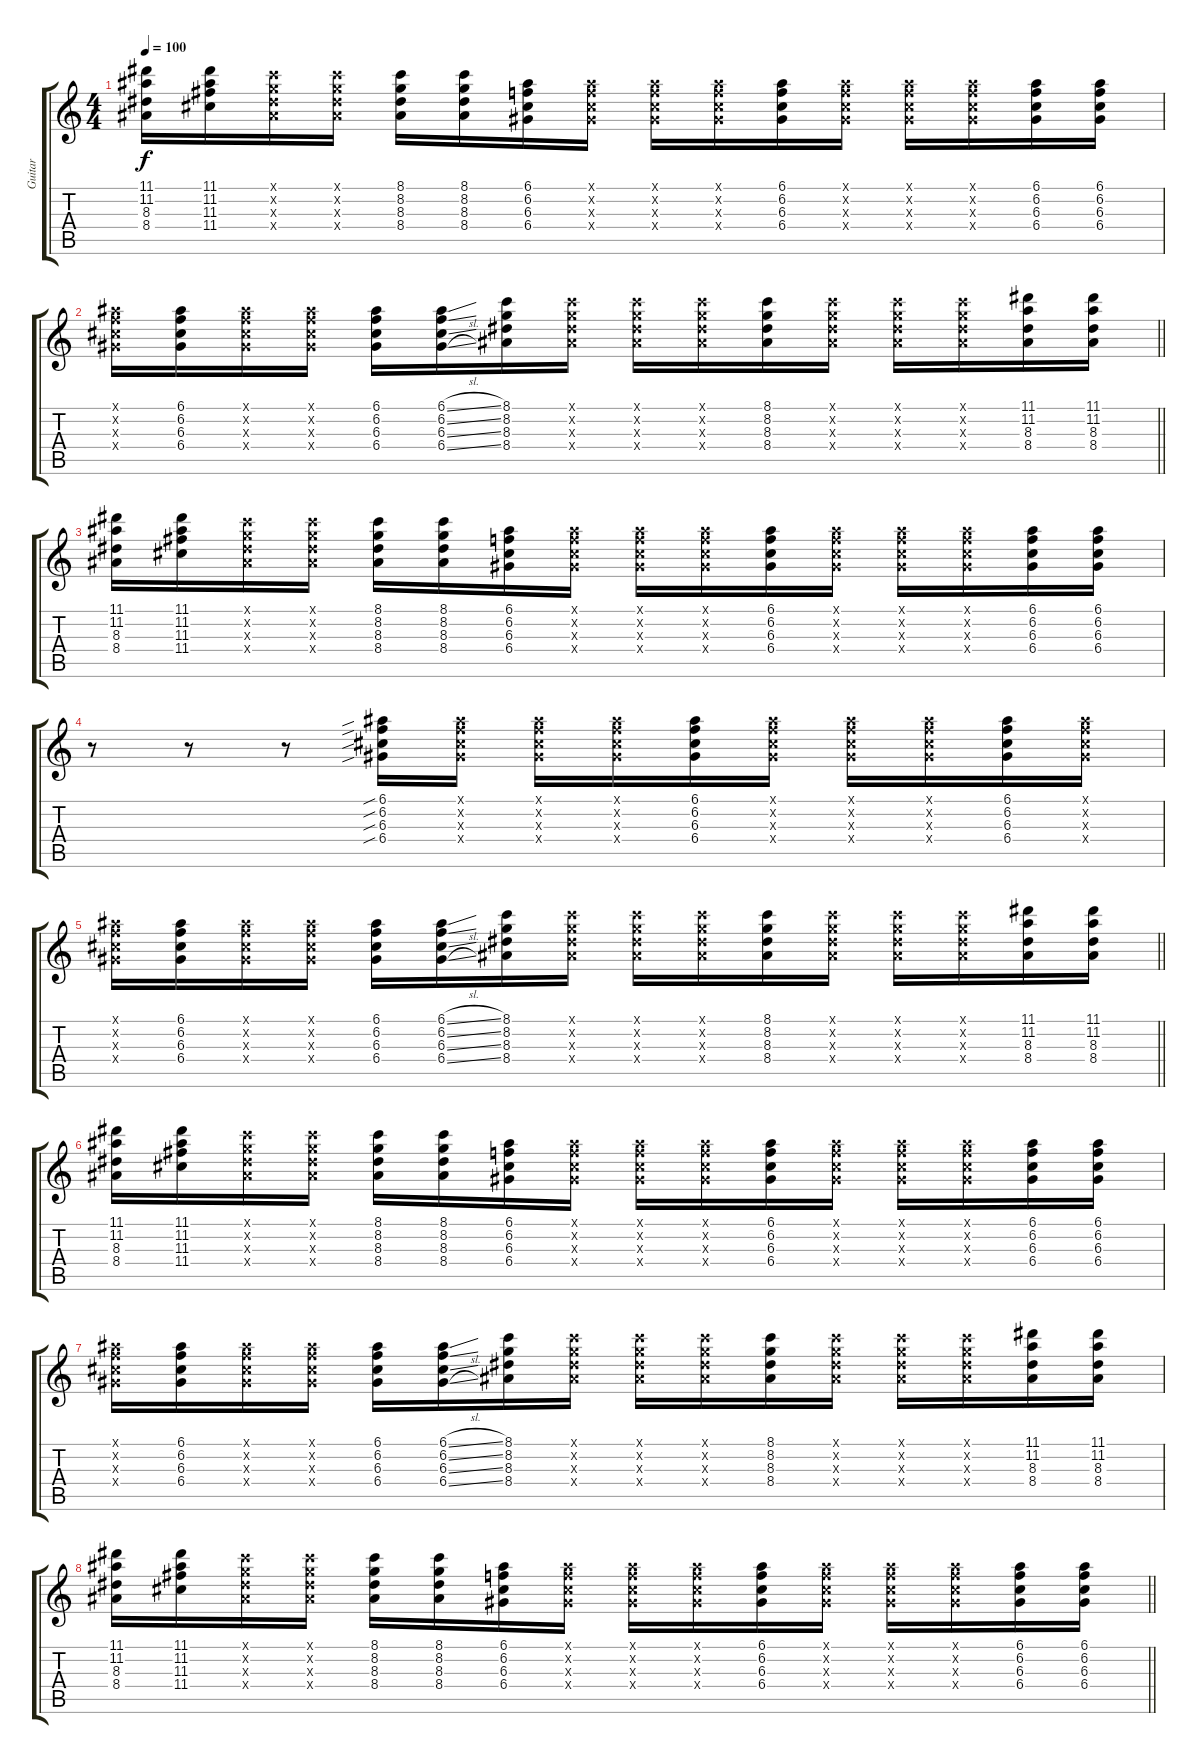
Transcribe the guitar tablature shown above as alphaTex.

\track ("Guitar" "Guitar") {instrument electricguitarclean}
\staff {score tabs}
\tuning (E4 B3 G3 D3 A2 E2) {hide}
\ts (4 4)
\tempo 100
\clef g2
\ks c
(11.1 11.2 8.3 8.4).16{dy f} (11.1 11.2 11.3 11.4).16 (8.1{x} 8.2{x} 8.3{x} 8.4{x}).16 (8.1{x} 8.2{x} 8.3{x} 8.4{x}).16 (8.1 8.2 8.3 8.4).16 (8.1 8.2 8.3 8.4).16 (6.1 6.2 6.3 6.4).16 (6.1{x} 6.2{x} 6.3{x} 6.4{x}).16 (6.1{x} 6.2{x} 6.3{x} 6.4{x}).16 (6.1{x} 6.2{x} 6.3{x} 6.4{x}).16 (6.1 6.2 6.3 6.4).16 (6.1{x} 6.2{x} 6.3{x} 6.4{x}).16 (6.1{x} 6.2{x} 6.3{x} 6.4{x}).16 (6.1{x} 6.2{x} 6.3{x} 6.4{x}).16 (6.1 6.2 6.3 6.4).16 (6.1 6.2 6.3 6.4).16 |
\barLineRight lightlight
(6.1{x} 6.2{x} 6.3{x} 6.4{x}).16 (6.1 6.2 6.3 6.4).16 (6.1{x} 6.2{x} 6.3{x} 6.4{x}).16 (6.1{x} 6.2{x} 6.3{x} 6.4{x}).16 (6.1 6.2 6.3 6.4).16 (6.1{sl} 6.2{sl} 6.3{sl} 6.4{sl}).16 (8.1 8.2 8.3 8.4).16 (8.1{x} 8.2{x} 8.3{x} 8.4{x}).16 (8.1{x} 8.2{x} 8.3{x} 8.4{x}).16 (8.1{x} 8.2{x} 8.3{x} 8.4{x}).16 (8.1 8.2 8.3 8.4).16 (8.1{x} 8.2{x} 8.3{x} 8.4{x}).16 (8.1{x} 8.2{x} 8.3{x} 8.4{x}).16 (8.1{x} 8.2{x} 8.3{x} 8.4{x}).16 (11.1 11.2 8.3 8.4).16 (11.1 11.2 8.3 8.4).16 |
(11.1 11.2 8.3 8.4).16 (11.1 11.2 11.3 11.4).16 (8.1{x} 8.2{x} 8.3{x} 8.4{x}).16 (8.1{x} 8.2{x} 8.3{x} 8.4{x}).16 (8.1 8.2 8.3 8.4).16 (8.1 8.2 8.3 8.4).16 (6.1 6.2 6.3 6.4).16 (6.1{x} 6.2{x} 6.3{x} 6.4{x}).16 (6.1{x} 6.2{x} 6.3{x} 6.4{x}).16 (6.1{x} 6.2{x} 6.3{x} 6.4{x}).16 (6.1 6.2 6.3 6.4).16 (6.1{x} 6.2{x} 6.3{x} 6.4{x}).16 (6.1{x} 6.2{x} 6.3{x} 6.4{x}).16 (6.1{x} 6.2{x} 6.3{x} 6.4{x}).16 (6.1 6.2 6.3 6.4).16 (6.1 6.2 6.3 6.4).16 |
r.8 r.8 r.8 (6.1{sib} 6.2{sib} 6.3{sib} 6.4{sib}).16 (6.1{x} 6.2{x} 6.3{x} 6.4{x}).16 (6.1{x} 6.2{x} 6.3{x} 6.4{x}).16 (6.1{x} 6.2{x} 6.3{x} 6.4{x}).16 (6.1 6.2 6.3 6.4).16 (6.1{x} 6.2{x} 6.3{x} 6.4{x}).16 (6.1{x} 6.2{x} 6.3{x} 6.4{x}).16 (6.1{x} 6.2{x} 6.3{x} 6.4{x}).16 (6.1 6.2 6.3 6.4).16 (6.1{x} 6.2{x} 6.3{x} 6.4{x}).16 |
\barLineRight lightlight
(6.1{x} 6.2{x} 6.3{x} 6.4{x}).16 (6.1 6.2 6.3 6.4).16 (6.1{x} 6.2{x} 6.3{x} 6.4{x}).16 (6.1{x} 6.2{x} 6.3{x} 6.4{x}).16 (6.1 6.2 6.3 6.4).16 (6.1{sl} 6.2{sl} 6.3{sl} 6.4{sl}).16 (8.1 8.2 8.3 8.4).16 (8.1{x} 8.2{x} 8.3{x} 8.4{x}).16 (8.1{x} 8.2{x} 8.3{x} 8.4{x}).16 (8.1{x} 8.2{x} 8.3{x} 8.4{x}).16 (8.1 8.2 8.3 8.4).16 (8.1{x} 8.2{x} 8.3{x} 8.4{x}).16 (8.1{x} 8.2{x} 8.3{x} 8.4{x}).16 (8.1{x} 8.2{x} 8.3{x} 8.4{x}).16 (11.1 11.2 8.3 8.4).16 (11.1 11.2 8.3 8.4).16 |
(11.1 11.2 8.3 8.4).16 (11.1 11.2 11.3 11.4).16 (8.1{x} 8.2{x} 8.3{x} 8.4{x}).16 (8.1{x} 8.2{x} 8.3{x} 8.4{x}).16 (8.1 8.2 8.3 8.4).16 (8.1 8.2 8.3 8.4).16 (6.1 6.2 6.3 6.4).16 (6.1{x} 6.2{x} 6.3{x} 6.4{x}).16 (6.1{x} 6.2{x} 6.3{x} 6.4{x}).16 (6.1{x} 6.2{x} 6.3{x} 6.4{x}).16 (6.1 6.2 6.3 6.4).16 (6.1{x} 6.2{x} 6.3{x} 6.4{x}).16 (6.1{x} 6.2{x} 6.3{x} 6.4{x}).16 (6.1{x} 6.2{x} 6.3{x} 6.4{x}).16 (6.1 6.2 6.3 6.4).16 (6.1 6.2 6.3 6.4).16 |
(6.1{x} 6.2{x} 6.3{x} 6.4{x}).16 (6.1 6.2 6.3 6.4).16 (6.1{x} 6.2{x} 6.3{x} 6.4{x}).16 (6.1{x} 6.2{x} 6.3{x} 6.4{x}).16 (6.1 6.2 6.3 6.4).16 (6.1{sl} 6.2{sl} 6.3{sl} 6.4{sl}).16 (8.1 8.2 8.3 8.4).16 (8.1{x} 8.2{x} 8.3{x} 8.4{x}).16 (8.1{x} 8.2{x} 8.3{x} 8.4{x}).16 (8.1{x} 8.2{x} 8.3{x} 8.4{x}).16 (8.1 8.2 8.3 8.4).16 (8.1{x} 8.2{x} 8.3{x} 8.4{x}).16 (8.1{x} 8.2{x} 8.3{x} 8.4{x}).16 (8.1{x} 8.2{x} 8.3{x} 8.4{x}).16 (11.1 11.2 8.3 8.4).16 (11.1 11.2 8.3 8.4).16 |
\barLineRight lightlight
(11.1 11.2 8.3 8.4).16 (11.1 11.2 11.3 11.4).16 (8.1{x} 8.2{x} 8.3{x} 8.4{x}).16 (8.1{x} 8.2{x} 8.3{x} 8.4{x}).16 (8.1 8.2 8.3 8.4).16 (8.1 8.2 8.3 8.4).16 (6.1 6.2 6.3 6.4).16 (6.1{x} 6.2{x} 6.3{x} 6.4{x}).16 (6.1{x} 6.2{x} 6.3{x} 6.4{x}).16 (6.1{x} 6.2{x} 6.3{x} 6.4{x}).16 (6.1 6.2 6.3 6.4).16 (6.1{x} 6.2{x} 6.3{x} 6.4{x}).16 (6.1{x} 6.2{x} 6.3{x} 6.4{x}).16 (6.1{x} 6.2{x} 6.3{x} 6.4{x}).16 (6.1 6.2 6.3 6.4).16 (6.1 6.2 6.3 6.4).16
